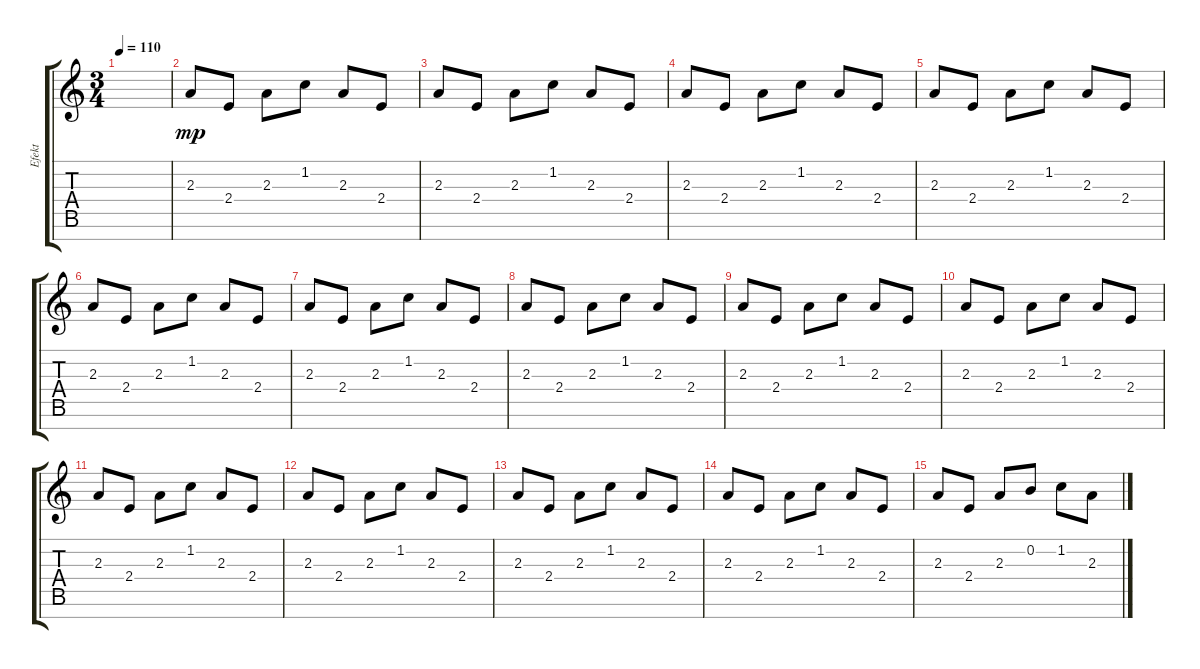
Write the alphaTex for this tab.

\track ("Efekt" "Efekt") {instrument overdrivenguitar}
\staff {score tabs}
\tuning (E4 B3 G3 D3 A2 E2 B1) {hide}
\ts (3 4)
\tempo 110
\clef g2
\ks c
|
2.3.8{dy mp balance 8 instrument electricguitarjazz} 2.4.8 2.3.8 1.2.8 2.3.8 2.4.8 |
2.3.8 2.4.8 2.3.8 1.2.8 2.3.8 2.4.8 |
2.3.8 2.4.8 2.3.8 1.2.8 2.3.8 2.4.8 |
2.3.8 2.4.8 2.3.8 1.2.8 2.3.8 2.4.8 |
2.3.8 2.4.8 2.3.8 1.2.8 2.3.8 2.4.8 |
2.3.8 2.4.8 2.3.8 1.2.8 2.3.8 2.4.8 |
2.3.8 2.4.8 2.3.8 1.2.8 2.3.8 2.4.8 |
2.3.8 2.4.8 2.3.8 1.2.8 2.3.8 2.4.8 |
2.3.8 2.4.8 2.3.8 1.2.8 2.3.8 2.4.8 |
2.3.8 2.4.8 2.3.8 1.2.8 2.3.8 2.4.8 |
2.3.8 2.4.8 2.3.8 1.2.8 2.3.8 2.4.8 |
2.3.8 2.4.8 2.3.8 1.2.8 2.3.8 2.4.8 |
2.3.8 2.4.8 2.3.8 1.2.8 2.3.8 2.4.8 |
2.3.8 2.4.8 2.3.8 0.2.8 1.2.8 2.3.8
